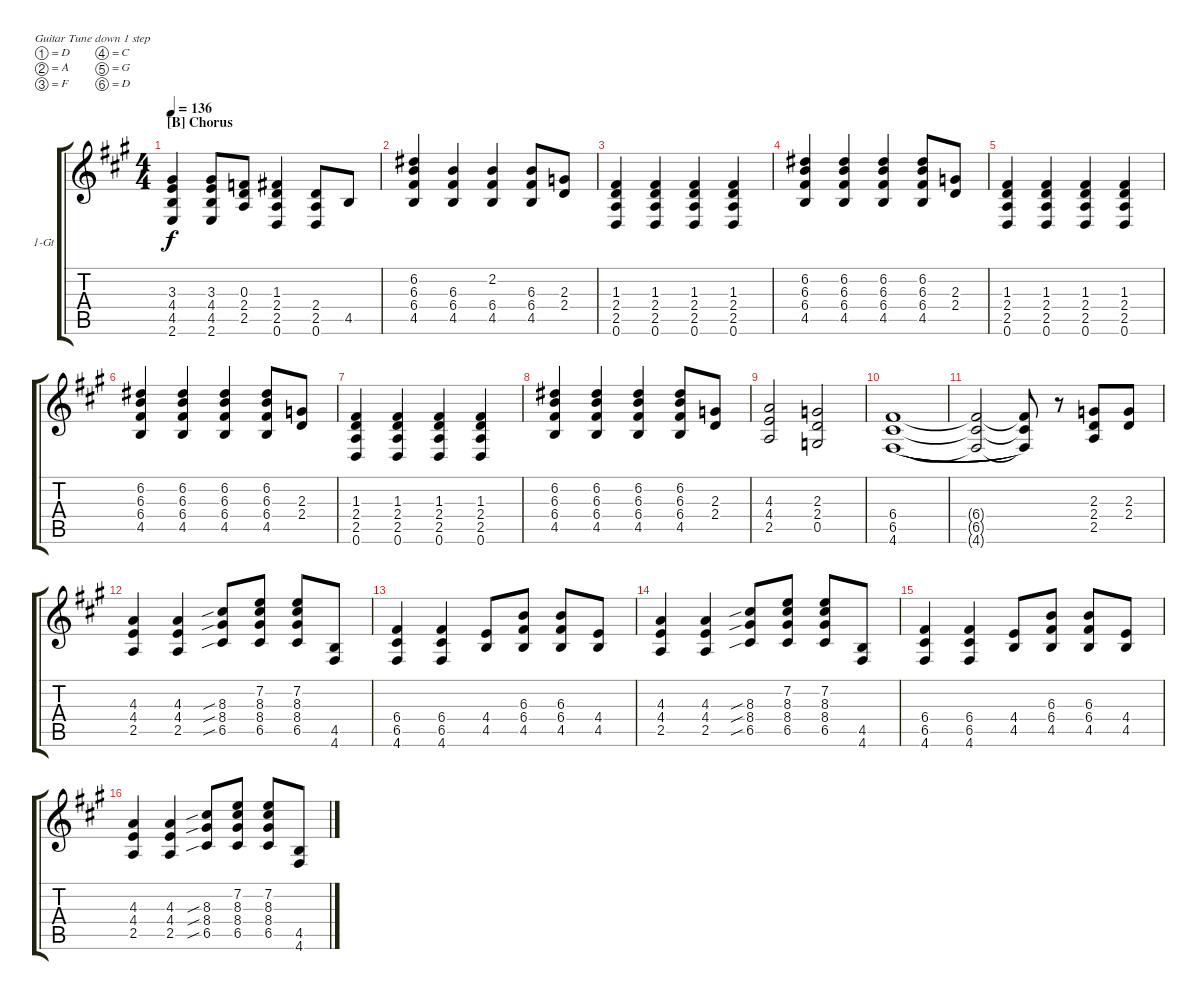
\defaultSystemsLayout 4
\bracketExtendMode groupsimilarinstruments
\firstSystemTrackNameOrientation horizontal
\otherSystemsTrackNameOrientation horizontal
\track ("1 Guitar" "1-Gt") {instrument electricguitarclean}
\staff {score tabs}
\tuning (D4 A3 F3 C3 G2 D2)
\ts (4 4)
\section ("B" "Chorus")
\tempo 136
\clef g2
\scale
1.07062
\ks a
(2.6 4.5 4.4 3.3).4{dy f} (2.6 4.5 4.4 3.3).8 (2.5 2.4 0.3).8 (0.6 2.5 2.4 1.3).4 (0.6 2.5 2.4).8 4.5.8 |
\scale
0.929382 (4.5 6.4 6.3 6.2).4 (4.5 6.4 6.3).4 (4.5 6.4 2.2).4 (4.5 6.4 6.3).8 (2.4 2.3).8 |
\scale
1.07062 (0.6 2.5 2.4 1.3).4 (0.6 2.4 2.5 1.3).4 (0.6 2.5 2.4 1.3).4 (0.6 2.5 2.4 1.3).4 |
\scale
0.929382 (4.5 6.4 6.3 6.2).4 (4.5 6.4 6.3 6.2).4 (4.5 6.4 6.3 6.2).4 (4.5 6.4 6.3 6.2).8 (2.3 2.4).8 |
\scale
1.07062 (0.6 2.5 2.4 1.3).4 (0.6 2.4 2.5 1.3).4 (0.6 2.5 2.4 1.3).4 (0.6 2.5 2.4 1.3).4 |
\scale
0.929382 (4.5 6.4 6.3 6.2).4 (4.5 6.4 6.3 6.2).4 (4.5 6.4 6.3 6.2).4 (4.5 6.4 6.3 6.2).8 (2.3 2.4).8 |
\scale
1.07062 (0.6 2.5 2.4 1.3).4 (0.6 2.4 2.5 1.3).4 (0.6 2.5 2.4 1.3).4 (0.6 2.5 2.4 1.3).4 |
\scale
0.929382 (4.5 6.4 6.3 6.2).4 (4.5 6.4 6.3 6.2).4 (4.5 6.4 6.3 6.2).4 (4.5 6.4 6.3 6.2).8 (2.3 2.4).8 |
\scale
1.07062 (2.5 4.4 4.3).2 (0.5 2.4 2.3).2 |
\scale
0.929382 (4.6 6.5 6.4).1{legatoorigin} |
\scale
1.07062 (4.6{t} 6.4{t} 6.5{t}).2{legatoorigin} (4.6{t} 6.5{t} 6.4{t}).8 r.8 (2.5 2.4 2.3).8 (2.4 2.3).8 |
\scale
0.929382 (2.5 4.4 4.3).4 (2.5 4.4 4.3).4 (6.5{sib} 8.4{sib} 8.3{sib}).8 (6.5 8.4 8.3 7.2).8 (6.5 8.4 8.3 7.2).8 (4.6 4.5).8 |
\scale
1.07062 (4.6 6.5 6.4).4 (4.6 6.5 6.4).4 (4.5 4.4).8 (4.5 6.4 6.3).8 (4.5 6.4 6.3).8 (4.5 4.4).8 |
\scale
0.929382 (2.5 4.4 4.3).4 (2.5 4.4 4.3).4 (6.5{sib} 8.4{sib} 8.3{sib}).8 (6.5 8.4 8.3 7.2).8 (6.5 8.4 8.3 7.2).8 (4.6 4.5).8 |
\scale
1.07062 (4.6 6.5 6.4).4 (4.6 6.5 6.4).4 (4.5 4.4).8 (4.5 6.4 6.3).8 (4.5 6.4 6.3).8 (4.5 4.4).8 |
\scale
0.929382 (2.5 4.4 4.3).4 (2.5 4.4 4.3).4 (6.5{sib} 8.4{sib} 8.3{sib}).8 (6.5 8.4 8.3 7.2).8 (6.5 8.4 8.3 7.2).8 (4.6 4.5).8
